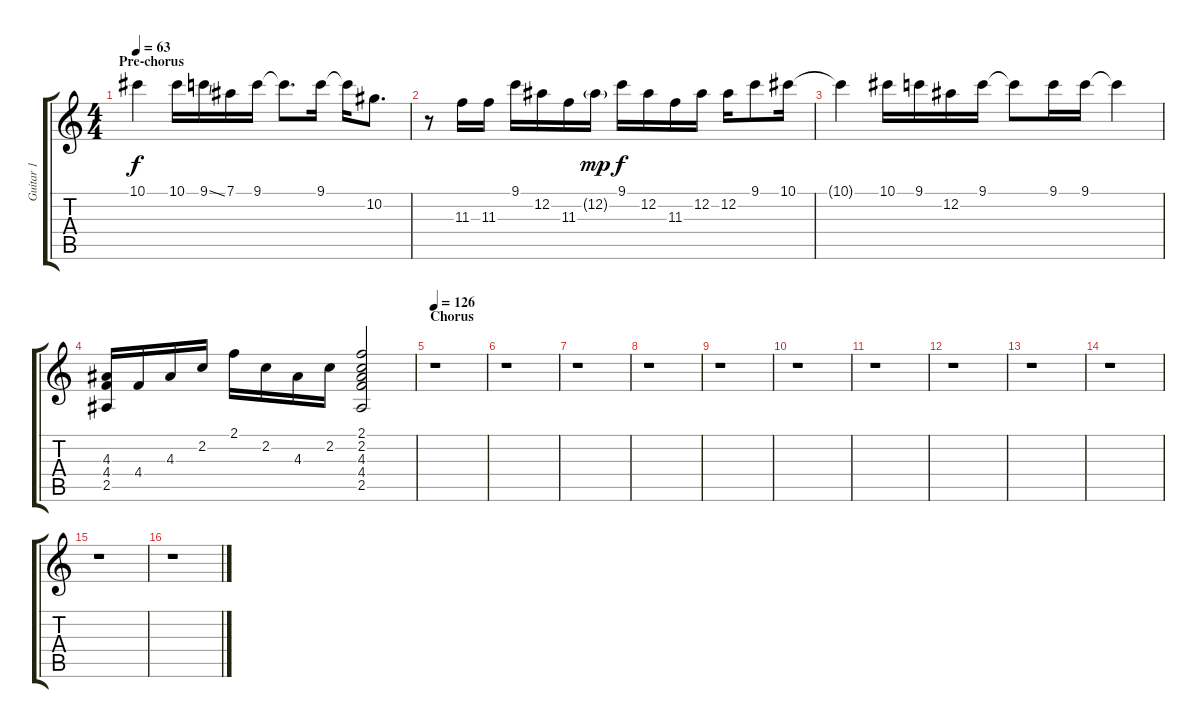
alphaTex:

\track ("Guitar 1" "Guitar 1") {instrument acousticguitarsteel}
\staff {score tabs}
\tuning (Eb4 Bb3 Gb3 Db3 Ab2 Eb2) {hide}
\ts (4 4)
\section ("" "Pre-chorus")
\tempo 63
\clef g2
\ks c
10.1{t}.4{dy f} 10.1.16 9.1{ss}.16 7.1.16 9.1.16 9.1{t}.8{d} 9.1.16 9.1{t}.16 10.2.8{d} |
r.8 11.3.16 11.3.16 9.1.16 12.2.16 11.3.16 12.2{g}.16{dy mp} 9.1.16{dy f} 12.2.16 11.3.16 12.2.16 12.2.16 9.1.8 10.1.16 |
10.1{t}.4 10.1.16 9.1.16 12.2.16 9.1.16 9.1{t}.8 9.1.16 9.1.16 9.1{t}.4 |
(4.3 4.4 2.5).16 4.4.16 4.3.16 2.2.16 2.1.16 2.2.16 4.3.16 2.2.16 (2.1 2.2 4.3 4.4 2.5).2 |
\section ("" "Chorus")
\tempo 126
r.1 |
r.1 |
r.1 |
r.1 |
r.1 |
r.1 |
r.1 |
r.1 |
r.1 |
r.1 |
r.1 |
r.1
